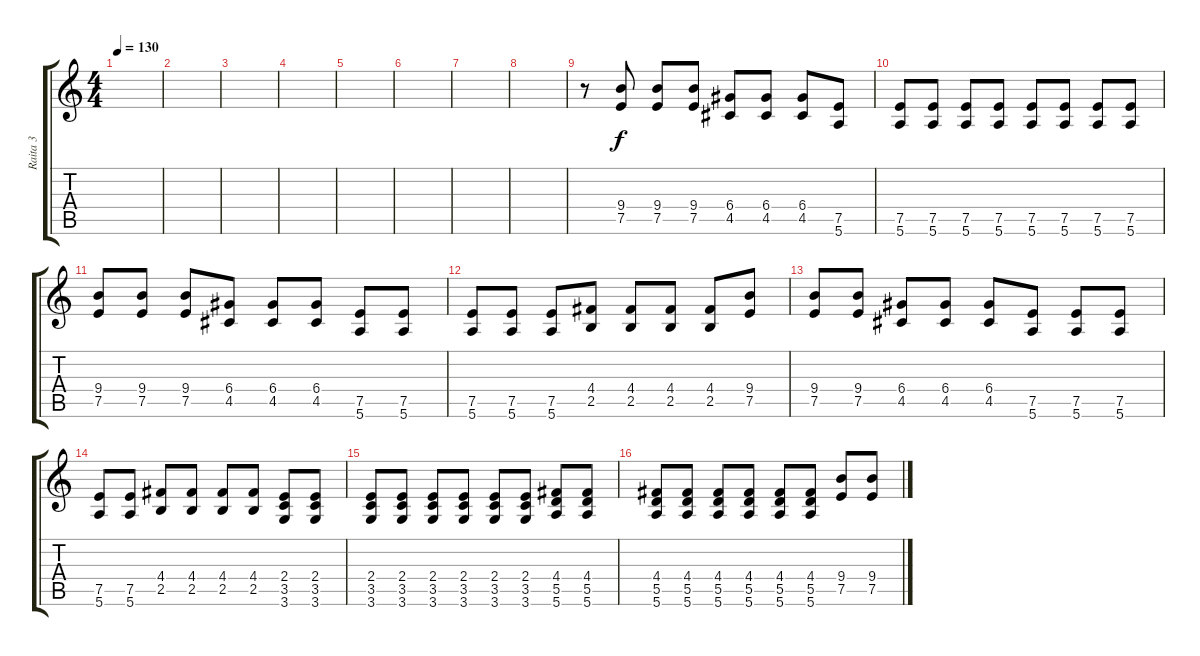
\track ("Raita 3" "Raita 3") {instrument acousticguitarnylon}
\staff {score tabs}
\tuning (E4 B3 G3 D3 A2 E2) {hide}
\ts (4 4)
\tempo 130
\clef g2
\ks c
|
|
|
|
|
|
|
|
r.8 (9.4 7.5).8 (9.4 7.5).8 (9.4 7.5).8 (6.4 4.5).8 (6.4 4.5).8 (6.4 4.5).8 (7.5 5.6).8 |
(7.5 5.6).8 (7.5 5.6).8 (7.5 5.6).8 (7.5 5.6).8 (7.5 5.6).8 (7.5 5.6).8 (7.5 5.6).8 (7.5 5.6).8 |
(9.4 7.5).8 (9.4 7.5).8 (9.4 7.5).8 (6.4 4.5).8 (6.4 4.5).8 (6.4 4.5).8 (7.5 5.6).8 (7.5 5.6).8 |
(7.5 5.6).8 (7.5 5.6).8 (7.5 5.6).8 (4.4 2.5).8 (4.4 2.5).8 (4.4 2.5).8 (4.4 2.5).8 (9.4 7.5).8 |
(9.4 7.5).8 (9.4 7.5).8 (6.4 4.5).8 (6.4 4.5).8 (6.4 4.5).8 (7.5 5.6).8 (7.5 5.6).8 (7.5 5.6).8 |
(7.5 5.6).8 (7.5 5.6).8 (4.4 2.5).8 (4.4 2.5).8 (4.4 2.5).8 (4.4 2.5).8 (2.4 3.5 3.6).8 (2.4 3.5 3.6).8 |
(2.4 3.5 3.6).8 (2.4 3.5 3.6).8 (2.4 3.5 3.6).8 (2.4 3.5 3.6).8 (2.4 3.5 3.6).8 (2.4 3.5 3.6).8 (4.4 5.5 5.6).8 (4.4 5.5 5.6).8 |
(4.4 5.5 5.6).8 (4.4 5.5 5.6).8 (4.4 5.5 5.6).8 (4.4 5.5 5.6).8 (4.4 5.5 5.6).8 (4.4 5.5 5.6).8 (9.4 7.5).8 (9.4 7.5).8
